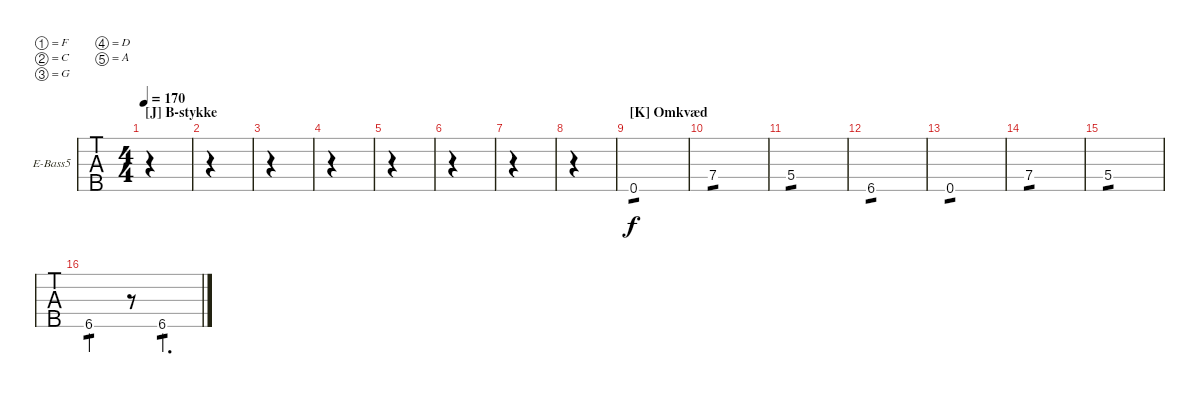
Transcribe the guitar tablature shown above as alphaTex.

\defaultSystemsLayout 4
\bracketExtendMode groupsimilarinstruments
\firstSystemTrackNameOrientation horizontal
\otherSystemsTrackNameOrientation horizontal
\track ("Fieldy" "E-Bass5") {instrument electricbassfinger}
\staff {tabs}
\tuning (F2 C2 G1 D1 A0)
\ts (4 4)
\section ("J" "B-stykke")
\tempo 170
\clef f4
\ks c
|
|
|
|
|
|
|
|
\section ("K" "Omkvæd")
0.5.1{tp 1} |
7.4.1{tp 1} |
5.4.1{tp 1} |
6.5.1{tp 1} |
0.5.1{tp 1} |
7.4.1{tp 1} |
5.4.1{tp 1} |
6.5.2{tp 1} r.8 6.5.4{d tp 1}
